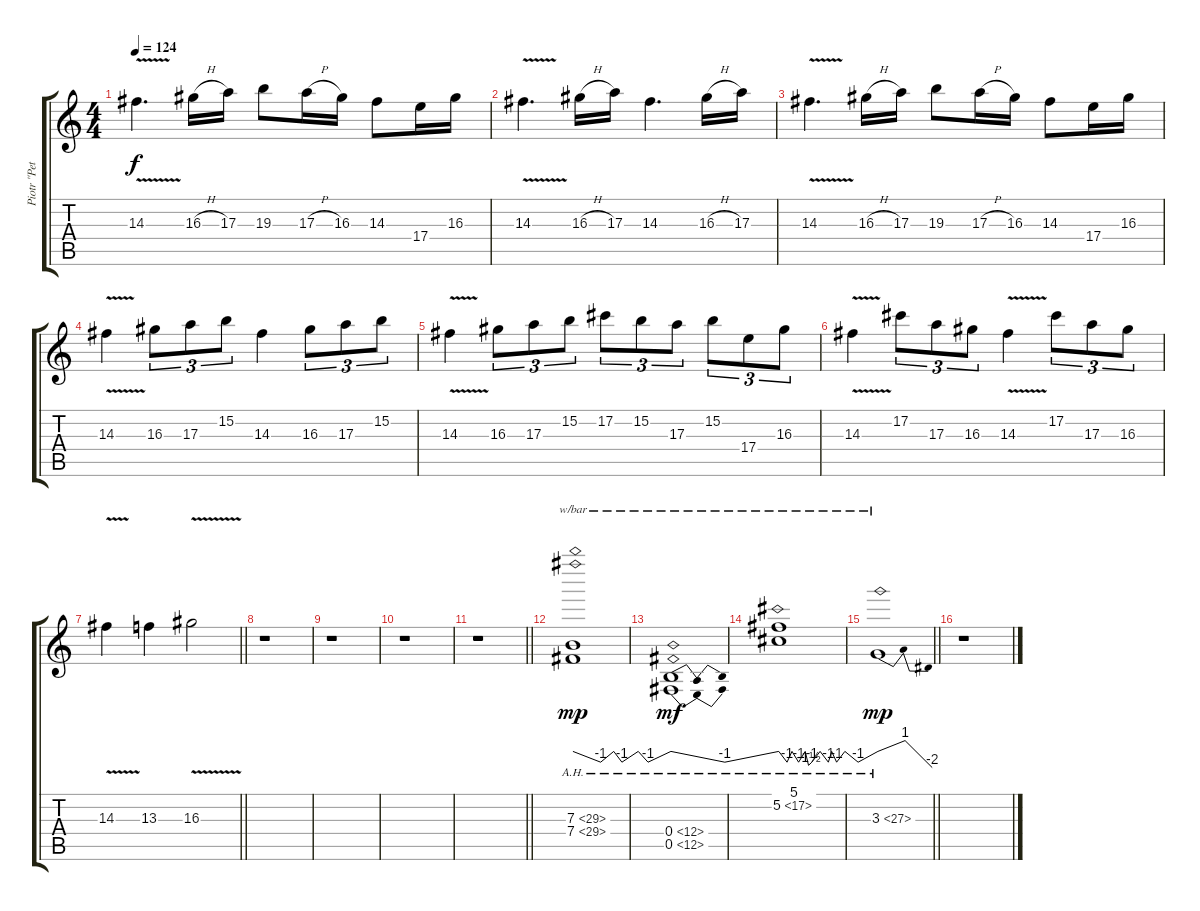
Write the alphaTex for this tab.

\track ("Piotr \"Peter\" Wiwczarek (Lead)" "Piotr \"Pet") {instrument distortionguitar}
\staff {score tabs}
\tuning (Db4 Ab3 E3 B2 Gb2 Db2) {hide}
\ts (4 4)
\tempo 124
\clef g2
\ks c
14.3{v}.4{d dy f} 16.3{h}.16 17.3.16 19.3.8 17.3{h}.16 16.3.16 14.3.8 17.4.16 16.3.16 |
14.3{v}.4{d} 16.3{h}.16 17.3.16 14.3.4{d} 16.3{h}.16 17.3.16 |
14.3{v}.4{d} 16.3{h}.16 17.3.16 19.3.8 17.3{h}.16 16.3.16 14.3.8 17.4.16 16.3.16 |
14.3{v}.4 16.3.8{tu (3 2)} 17.3.8{tu (3 2)} 15.2.8{tu (3 2)} 14.3.4 16.3.8{tu (3 2)} 17.3.8{tu (3 2)} 15.2.8{tu (3 2)} |
14.3{v}.4 16.3.8{tu (3 2)} 17.3.8{tu (3 2)} 15.2.8{tu (3 2)} 17.2.8{tu (3 2)} 15.2.8{tu (3 2)} 17.3.8{tu (3 2)} 15.2.8{tu (3 2)} 17.4.8{tu (3 2)} 16.3.8{tu (3 2)} |
14.3{v}.4 17.2.8{tu (3 2)} 17.3.8{tu (3 2)} 16.3.8{tu (3 2)} 14.3{v}.4 17.2.8{tu (3 2)} 17.3.8{tu (3 2)} 16.3.8{tu (3 2)} |
\barLineRight lightlight
14.3{v}.4 13.3.4 16.3{v}.2 |
r.1 |
r.1 |
r.1 |
\barLineRight lightlight
r.1 |
(7.3{ah 22} 7.4{ah 22}).1{tbe (custom default 0 0 17 -4 25 0 30 -4 40 0 46 -4 60 0) dy mp} |
(0.4{ah 12} 0.5{ah 12}).1{tbe (dip default 0 0 30 -4 60 0) dy mf} |
(5.1 5.2{ah 12}).1{tbe (custom default 0 0 5 -4 8 0 12 -4 16 0 18 -6 20 -4 25 0 30 -4 32 0 35 -4 40 0 48 -4 60 0)} |
\barLineRight lightlight
3.3{ah 24}.1{tbe (dip default 0 0 13 4 60 -8) dy mp} |
r.1
